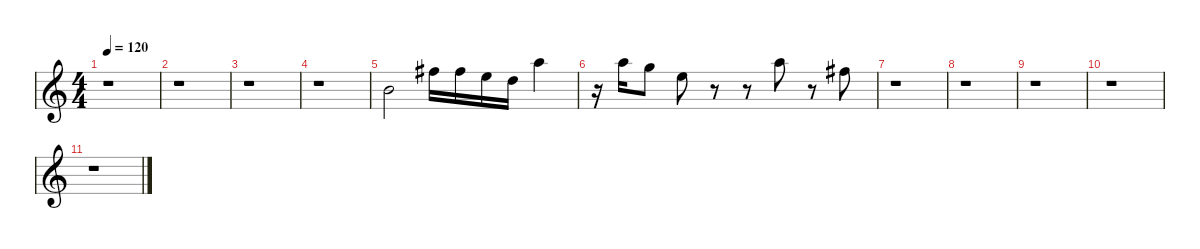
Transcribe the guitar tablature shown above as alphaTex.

\defaultSystemsLayout 4
\hideDynamics
\bracketExtendMode nobrackets
\singleTrackTrackNamePolicy hidden
\multiTrackTrackNamePolicy hidden
\otherSystemsTrackNameOrientation horizontal
\track ("Glockenspiel (Dave Samuels)" "gl.") {instrument glockenspiel}
\staff {score}
\tuning (E5 B4 G4 D4 A3 E3)
\ts (4 4)
\tempo 120
\clef g2
\ks c
r.1{dy f beam Down} |
r.1{beam Down} |
r.1{beam Down} |
r.1{beam Down} |
9.4.2{dy fff beam Down} 11.3{acc #}.16{beam Down} 11.3{acc #}.16{beam Down} 9.3.16{beam Down} 12.4.16{beam Down} 10.2.4{beam Down} |
r.16{beam Down} 10.2.16{beam Down} 12.3.8{beam Down} 9.3.8{beam Down} r.8{beam Down} r.8{beam Down} 10.2.8{beam Down} r.8{beam Down} 11.3{acc #}.8{beam Down} |
r.1{beam Down} |
r.1{beam Down} |
r.1{beam Down} |
r.1{beam Down} |
r.1{beam Down}
